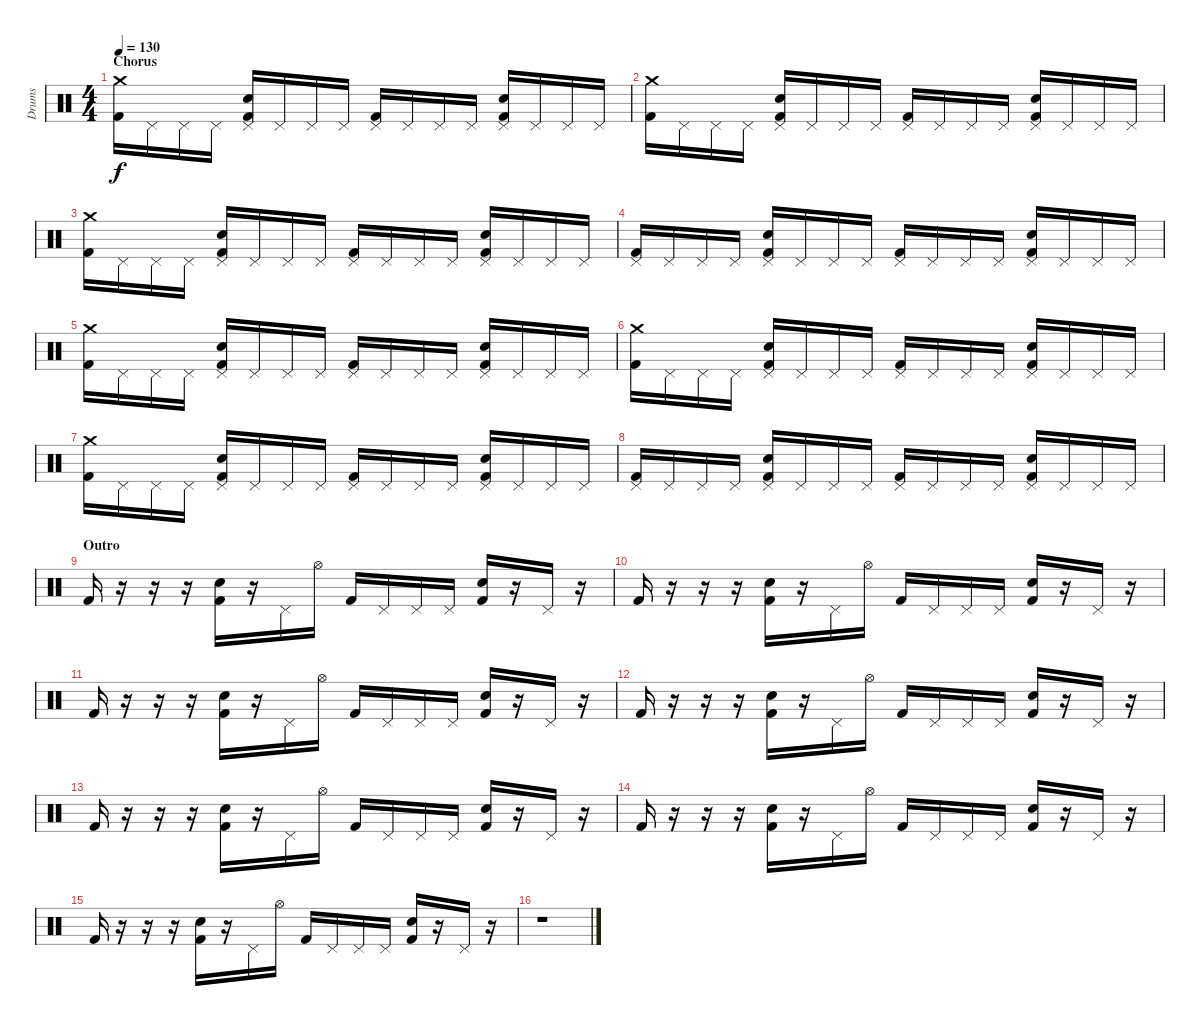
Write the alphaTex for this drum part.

\track ("Drums" "Drums") {instrument percussion}
\staff {score}
\articulation defaults
\ts (4 4)
\section ("" "Chorus")
\tempo 130
\clef neutral
\ks c
("Crash medium (hit)" "Kick (hit) 2").16{dy f} "Pedal Hi-Hat (hit)".16 "Pedal Hi-Hat (hit)".16 "Pedal Hi-Hat (hit)".16 ("Pedal Hi-Hat (hit)" "Electric Snare (hit)" "Kick (hit) 2").16 "Pedal Hi-Hat (hit)".16 "Pedal Hi-Hat (hit)".16 "Pedal Hi-Hat (hit)".16 ("Pedal Hi-Hat (hit)" "Kick (hit) 2").16 "Pedal Hi-Hat (hit)".16 "Pedal Hi-Hat (hit)".16 "Pedal Hi-Hat (hit)".16 ("Pedal Hi-Hat (hit)" "Electric Snare (hit)" "Kick (hit) 2").16 "Pedal Hi-Hat (hit)".16 "Pedal Hi-Hat (hit)".16 "Pedal Hi-Hat (hit)".16 |
("Crash medium (hit)" "Kick (hit) 2").16 "Pedal Hi-Hat (hit)".16 "Pedal Hi-Hat (hit)".16 "Pedal Hi-Hat (hit)".16 ("Pedal Hi-Hat (hit)" "Electric Snare (hit)" "Kick (hit) 2").16 "Pedal Hi-Hat (hit)".16 "Pedal Hi-Hat (hit)".16 "Pedal Hi-Hat (hit)".16 ("Pedal Hi-Hat (hit)" "Kick (hit) 2").16 "Pedal Hi-Hat (hit)".16 "Pedal Hi-Hat (hit)".16 "Pedal Hi-Hat (hit)".16 ("Pedal Hi-Hat (hit)" "Electric Snare (hit)" "Kick (hit) 2").16 "Pedal Hi-Hat (hit)".16 "Pedal Hi-Hat (hit)".16 "Pedal Hi-Hat (hit)".16 |
("Crash medium (hit)" "Kick (hit) 2").16 "Pedal Hi-Hat (hit)".16 "Pedal Hi-Hat (hit)".16 "Pedal Hi-Hat (hit)".16 ("Pedal Hi-Hat (hit)" "Electric Snare (hit)" "Kick (hit) 2").16 "Pedal Hi-Hat (hit)".16 "Pedal Hi-Hat (hit)".16 "Pedal Hi-Hat (hit)".16 ("Pedal Hi-Hat (hit)" "Kick (hit) 2").16 "Pedal Hi-Hat (hit)".16 "Pedal Hi-Hat (hit)".16 "Pedal Hi-Hat (hit)".16 ("Pedal Hi-Hat (hit)" "Electric Snare (hit)" "Kick (hit) 2").16 "Pedal Hi-Hat (hit)".16 "Pedal Hi-Hat (hit)".16 "Pedal Hi-Hat (hit)".16 |
("Pedal Hi-Hat (hit)" "Kick (hit) 2").16 "Pedal Hi-Hat (hit)".16 "Pedal Hi-Hat (hit)".16 "Pedal Hi-Hat (hit)".16 ("Pedal Hi-Hat (hit)" "Electric Snare (hit)" "Kick (hit) 2").16 "Pedal Hi-Hat (hit)".16 "Pedal Hi-Hat (hit)".16 "Pedal Hi-Hat (hit)".16 ("Pedal Hi-Hat (hit)" "Kick (hit) 2").16 "Pedal Hi-Hat (hit)".16 "Pedal Hi-Hat (hit)".16 "Pedal Hi-Hat (hit)".16 ("Pedal Hi-Hat (hit)" "Electric Snare (hit)" "Kick (hit) 2").16 "Pedal Hi-Hat (hit)".16 "Pedal Hi-Hat (hit)".16 "Pedal Hi-Hat (hit)".16 |
("Crash medium (hit)" "Kick (hit) 2").16 "Pedal Hi-Hat (hit)".16 "Pedal Hi-Hat (hit)".16 "Pedal Hi-Hat (hit)".16 ("Pedal Hi-Hat (hit)" "Electric Snare (hit)" "Kick (hit) 2").16 "Pedal Hi-Hat (hit)".16 "Pedal Hi-Hat (hit)".16 "Pedal Hi-Hat (hit)".16 ("Pedal Hi-Hat (hit)" "Kick (hit) 2").16 "Pedal Hi-Hat (hit)".16 "Pedal Hi-Hat (hit)".16 "Pedal Hi-Hat (hit)".16 ("Pedal Hi-Hat (hit)" "Electric Snare (hit)" "Kick (hit) 2").16 "Pedal Hi-Hat (hit)".16 "Pedal Hi-Hat (hit)".16 "Pedal Hi-Hat (hit)".16 |
("Crash medium (hit)" "Kick (hit) 2").16 "Pedal Hi-Hat (hit)".16 "Pedal Hi-Hat (hit)".16 "Pedal Hi-Hat (hit)".16 ("Pedal Hi-Hat (hit)" "Electric Snare (hit)" "Kick (hit) 2").16 "Pedal Hi-Hat (hit)".16 "Pedal Hi-Hat (hit)".16 "Pedal Hi-Hat (hit)".16 ("Pedal Hi-Hat (hit)" "Kick (hit) 2").16 "Pedal Hi-Hat (hit)".16 "Pedal Hi-Hat (hit)".16 "Pedal Hi-Hat (hit)".16 ("Pedal Hi-Hat (hit)" "Electric Snare (hit)" "Kick (hit) 2").16 "Pedal Hi-Hat (hit)".16 "Pedal Hi-Hat (hit)".16 "Pedal Hi-Hat (hit)".16 |
("Crash medium (hit)" "Kick (hit) 2").16 "Pedal Hi-Hat (hit)".16 "Pedal Hi-Hat (hit)".16 "Pedal Hi-Hat (hit)".16 ("Pedal Hi-Hat (hit)" "Electric Snare (hit)" "Kick (hit) 2").16 "Pedal Hi-Hat (hit)".16 "Pedal Hi-Hat (hit)".16 "Pedal Hi-Hat (hit)".16 ("Pedal Hi-Hat (hit)" "Kick (hit) 2").16 "Pedal Hi-Hat (hit)".16 "Pedal Hi-Hat (hit)".16 "Pedal Hi-Hat (hit)".16 ("Pedal Hi-Hat (hit)" "Electric Snare (hit)" "Kick (hit) 2").16 "Pedal Hi-Hat (hit)".16 "Pedal Hi-Hat (hit)".16 "Pedal Hi-Hat (hit)".16 |
("Pedal Hi-Hat (hit)" "Kick (hit) 2").16 "Pedal Hi-Hat (hit)".16 "Pedal Hi-Hat (hit)".16 "Pedal Hi-Hat (hit)".16 ("Pedal Hi-Hat (hit)" "Electric Snare (hit)" "Kick (hit) 2").16 "Pedal Hi-Hat (hit)".16 "Pedal Hi-Hat (hit)".16 "Pedal Hi-Hat (hit)".16 ("Pedal Hi-Hat (hit)" "Kick (hit) 2").16 "Pedal Hi-Hat (hit)".16 "Pedal Hi-Hat (hit)".16 "Pedal Hi-Hat (hit)".16 ("Pedal Hi-Hat (hit)" "Electric Snare (hit)" "Kick (hit) 2").16 "Pedal Hi-Hat (hit)".16 "Pedal Hi-Hat (hit)".16 "Pedal Hi-Hat (hit)".16 |
\section ("" "Outro")
"Kick (hit) 2".16 r.16 r.16 r.16 ("Electric Snare (hit)" "Kick (hit) 2").16 r.16 "Pedal Hi-Hat (hit)".16 "Hi-Hat (open)".16 "Kick (hit) 2".16 "Pedal Hi-Hat (hit)".16 "Pedal Hi-Hat (hit)".16 "Pedal Hi-Hat (hit)".16 ("Electric Snare (hit)" "Kick (hit) 2").16 r.16 "Pedal Hi-Hat (hit)".16 r.16 |
"Kick (hit) 2".16 r.16 r.16 r.16 ("Electric Snare (hit)" "Kick (hit) 2").16 r.16 "Pedal Hi-Hat (hit)".16 "Hi-Hat (open)".16 "Kick (hit) 2".16 "Pedal Hi-Hat (hit)".16 "Pedal Hi-Hat (hit)".16 "Pedal Hi-Hat (hit)".16 ("Electric Snare (hit)" "Kick (hit) 2").16 r.16 "Pedal Hi-Hat (hit)".16 r.16 |
"Kick (hit) 2".16 r.16 r.16 r.16 ("Electric Snare (hit)" "Kick (hit) 2").16 r.16 "Pedal Hi-Hat (hit)".16 "Hi-Hat (open)".16 "Kick (hit) 2".16 "Pedal Hi-Hat (hit)".16 "Pedal Hi-Hat (hit)".16 "Pedal Hi-Hat (hit)".16 ("Electric Snare (hit)" "Kick (hit) 2").16 r.16 "Pedal Hi-Hat (hit)".16 r.16 |
"Kick (hit) 2".16 r.16 r.16 r.16 ("Electric Snare (hit)" "Kick (hit) 2").16 r.16 "Pedal Hi-Hat (hit)".16 "Hi-Hat (open)".16 "Kick (hit) 2".16 "Pedal Hi-Hat (hit)".16 "Pedal Hi-Hat (hit)".16 "Pedal Hi-Hat (hit)".16 ("Electric Snare (hit)" "Kick (hit) 2").16 r.16 "Pedal Hi-Hat (hit)".16 r.16 |
"Kick (hit) 2".16 r.16 r.16 r.16 ("Electric Snare (hit)" "Kick (hit) 2").16 r.16 "Pedal Hi-Hat (hit)".16 "Hi-Hat (open)".16 "Kick (hit) 2".16 "Pedal Hi-Hat (hit)".16 "Pedal Hi-Hat (hit)".16 "Pedal Hi-Hat (hit)".16 ("Electric Snare (hit)" "Kick (hit) 2").16 r.16 "Pedal Hi-Hat (hit)".16 r.16 |
"Kick (hit) 2".16 r.16 r.16 r.16 ("Electric Snare (hit)" "Kick (hit) 2").16 r.16 "Pedal Hi-Hat (hit)".16 "Hi-Hat (open)".16 "Kick (hit) 2".16 "Pedal Hi-Hat (hit)".16 "Pedal Hi-Hat (hit)".16 "Pedal Hi-Hat (hit)".16 ("Electric Snare (hit)" "Kick (hit) 2").16 r.16 "Pedal Hi-Hat (hit)".16 r.16 |
"Kick (hit) 2".16 r.16 r.16 r.16 ("Electric Snare (hit)" "Kick (hit) 2").16 r.16 "Pedal Hi-Hat (hit)".16 "Hi-Hat (open)".16 "Kick (hit) 2".16 "Pedal Hi-Hat (hit)".16 "Pedal Hi-Hat (hit)".16 "Pedal Hi-Hat (hit)".16 ("Electric Snare (hit)" "Kick (hit) 2").16 r.16 "Pedal Hi-Hat (hit)".16 r.16 |
r.1
